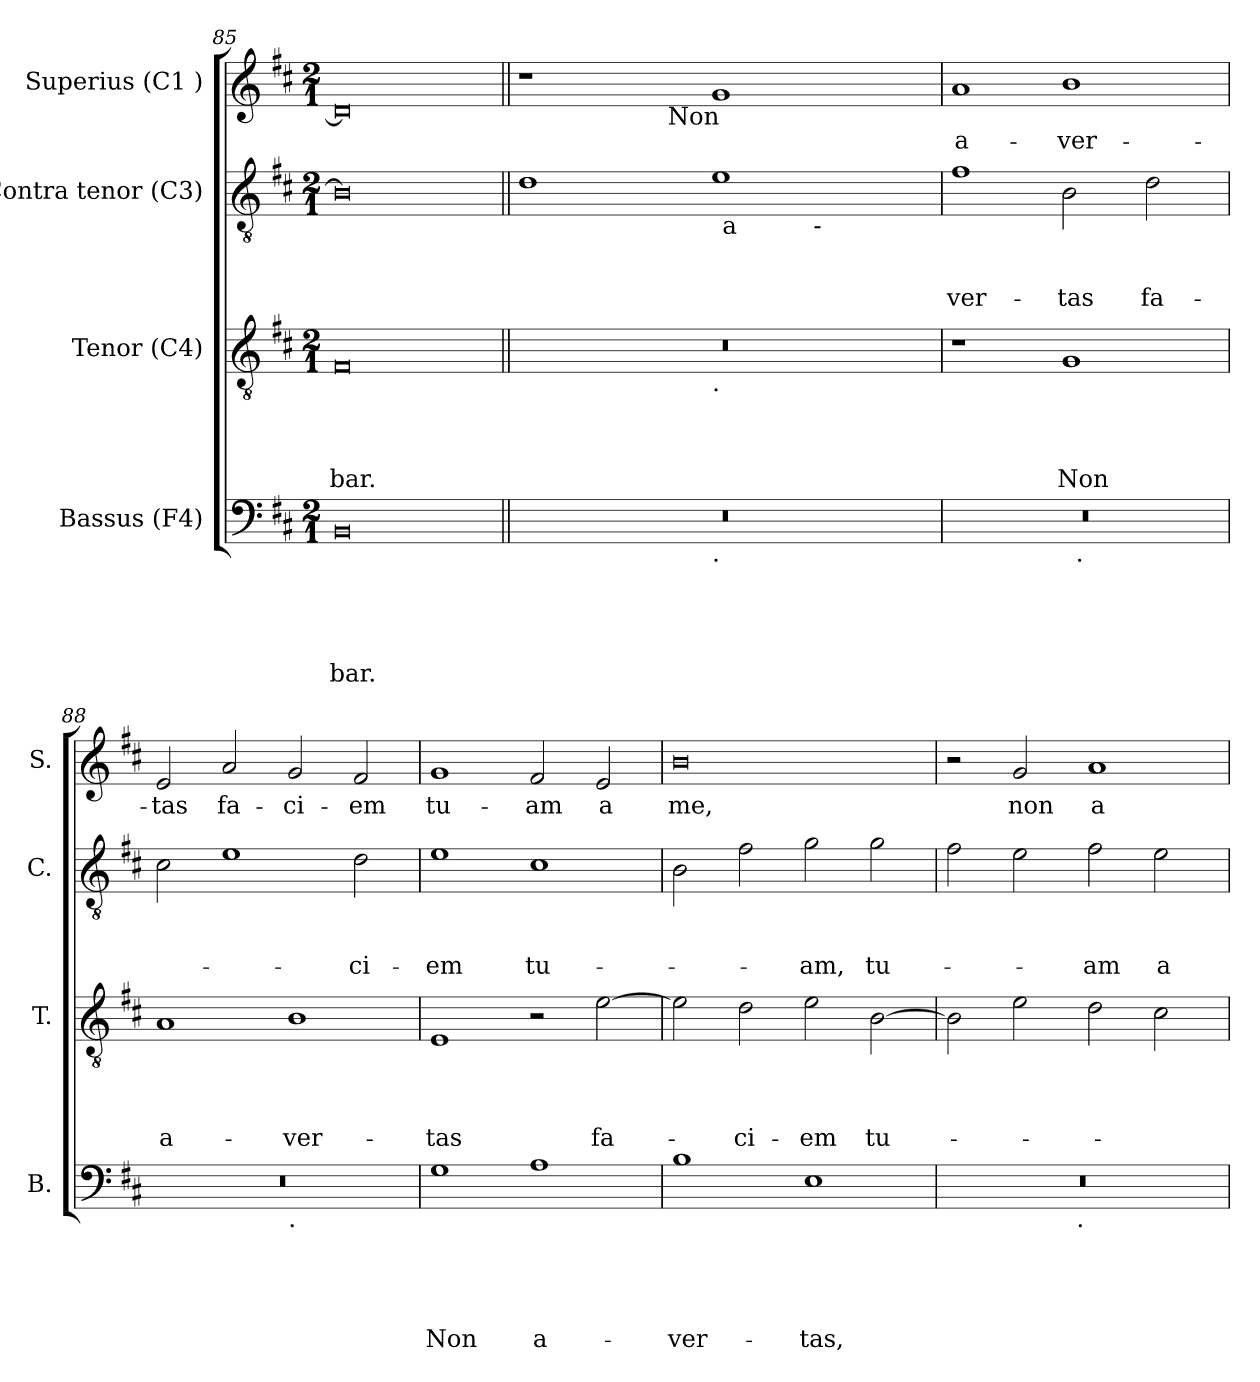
**kern	**text	**text	**text	**text	**text	**kern	**text	**text	**text	**text	**kern	**text	**text	**text	**kern	**text
*part4	*part4	*part4	*part4	*part4	*part4	*part3	*part3	*part3	*part3	*part3	*part2	*part2	*part2	*part2	*part1	*part1
*staff4	*staff4	*staff4	*staff4	*staff4	*staff4	*staff3	*staff3	*staff3	*staff3	*staff3	*staff2	*staff2	*staff2	*staff2	*staff1	*staff1
*I"Bassus (F4)	*	*	*	*	*	*I"Tenor (C4)	*	*	*	*	*I"Contra tenor (C3)	*	*	*	*I"Superius (C1 )	*
*I'B.	*	*	*	*	*	*I'T.	*	*	*	*	*I'C.	*	*	*	*I'S.	*
*clefF4	*	*	*	*	*	*clefGv2	*	*	*	*	*clefGv2	*	*	*	*clefG2	*
*k[f#c#]	*	*	*	*	*	*k[f#c#]	*	*	*	*	*k[f#c#]	*	*	*	*k[f#c#]	*
*D:	*	*	*	*	*	*D:	*	*	*	*	*D:	*	*	*	*D:	*
*M2/1	*	*	*	*	*	*M2/1	*	*	*	*	*M2/1	*	*	*	*M2/1	*
=85	=85	=85	=85	=85	=85	=85	=85	=85	=85	=85	=85	=85	=85	=85	=85	=85
!	!	!	!	!	!LO:LY:b	!	!	!	!	!LO:LY:b	!	!	!	!	!	!
0BB	.	.	.	.	-bar.	0F#	.	.	.	-bar.	0B]	.	.	.	0d]	.
=86||	=86||	=86||	=86||	=86||	=86||	=86||	=86||	=86||	=86||	=86||	=86||	=86||	=86||	=86||	=86||	=86||
!	!	!	!	!	!	!	!	!	!	!	!LO:TX:b:t=Non	!	!	!	!	!
*^	*	*	*	*	*	*^	*	*	*	*	*^	*	*	*	*^	*
*	*	*	*	*	*	*	*	*	*	*	*	*	*	*^	*	*	*	*	*	*
0r	1ryy	.	.	.	.	.	0r	1ryy	.	.	.	.	1d	3%2ryy	3%2ryy	.	.	.	1r	2ryy	.
.	.	.	.	.	.	.	.	.	.	.	.	.	.	.	.	.	.	.	.	4ryy	.
.	.	.	.	.	.	.	.	.	.	.	.	.	.	3ryy	3%2ryy	.	.	.	.	.	.
.	.	.	.	.	.	.	.	.	.	.	.	.	.	.	.	.	.	.	.	32ryy	.
!	!	!	!	!	!	!	!	!	!	!	!	!	!	!	!	!	!	!	!	!LO:TX:b:t=Non	!
.	.	.	.	.	.	.	.	.	.	.	.	.	.	.	.	.	.	.	.	1ryy	.
!	!	!	!	!	!	!	!	!LO:TX:b:t=.	!	!	!	!	!	!	!	!	!	!	!	!	!
!	!LO:TX:b:t=.	!	!	!	!	!	!	!	!	!	!	!	!	!	!	!	!	!	!	!	!
.	1ryy	.	.	.	.	.	.	1ryy	.	.	.	.	1e	48ryy	.	.	.	.	1g	.	.
!	!	!	!	!	!	!	!	!	!	!	!	!	!	!LO:TX:b:t=a	!	!	!	!	!	!	!
.	.	.	.	.	.	.	.	.	.	.	.	.	.	3%2ryy	.	.	.	.	.	.	.
.	.	.	.	.	.	.	.	.	.	.	.	.	.	.	12...ryy	.	.	.	.	.	.
!	!	!	!	!	!	!	!	!	!	!	!	!	!	!	!LO:TX:b:t=-	!	!	!	!	!	!
.	.	.	.	.	.	.	.	.	.	.	.	.	.	.	3ryy	.	.	.	.	.	.
.	.	.	.	.	.	.	.	.	.	.	.	.	.	6...ryy	.	.	.	.	.	.	.
.	.	.	.	.	.	.	.	.	.	.	.	.	.	.	.	.	.	.	.	8..ryy	.
.	.	.	.	.	.	.	.	.	.	.	.	.	.	.	6ryy	.	.	.	.	.	.
.	.	.	.	.	.	.	.	.	.	.	.	.	.	.	96ryy	.	.	.	.	.	.
!!LO:PB:g=z
=87	=87	=87	=87	=87	=87	=87	=87	=87	=87	=87	=87	=87	=87	=87	=87	=87	=87	=87	=87	=87	=87
!	!	!	!	!	!	!	!	!	!	!	!	!	!	!	!	!	!	!LO:LY:b	!	!	!LO:LY:b:rj
*	*	*	*	*	*	*	*v	*v	*	*	*	*	*	*	*	*	*	*	*v	*v	*
*	*	*	*	*	*	*	*	*	*	*	*	*v	*v	*v	*	*	*	*	*
0r	1ryy	.	.	.	.	.	1r	.	.	.	.	1f#	.	.	ver-	1a	a-
!	!	!	!	!	!	!	!	!	!	!	!LO:LY:b	!	!	!	!LO:LY:b	!	!LO:LY:b
.	32ryy	.	.	.	.	.	1G	.	.	.	Non	2B\	.	.	-tas	1b	-ver-
!	!LO:TX:b:t=.	!	!	!	!	!	!	!	!	!	!	!	!	!	!	!	!
.	2ryy	.	.	.	.	.	.	.	.	.	.	.	.	.	.	.	.
!	!	!	!	!	!	!	!	!	!	!	!	!	!	!	!LO:LY:b	!	!
.	.	.	.	.	.	.	.	.	.	.	.	2d\	.	.	fa-	.	.
.	4...ryy	.	.	.	.	.	.	.	.	.	.	.	.	.	.	.	.
=88	=88	=88	=88	=88	=88	=88	=88	=88	=88	=88	=88	=88	=88	=88	=88	=88	=88
!	!	!	!	!	!	!	!	!	!	!	!LO:LY:b:rj	!	!	!	!	!	!LO:LY:b
0r	1ryy	.	.	.	.	.	1A	.	.	.	a-	2c#\	.	.	.	2e/	-tas
!	!	!	!	!	!	!	!	!	!	!	!	!	!	!	!	!	!LO:LY:b
.	.	.	.	.	.	.	.	.	.	.	.	1e	.	.	.	2a/	fa-
!	!LO:TX:b:t=.	!	!	!	!	!	!	!	!	!	!	!	!	!	!	!	!
!	!	!	!	!	!	!	!	!	!	!	!LO:LY:b	!	!	!	!	!	!LO:LY:b
.	1ryy	.	.	.	.	.	1B	.	.	.	-ver-	.	.	.	.	2g/	-ci-
!	!	!	!	!	!	!	!	!	!	!	!	!	!	!	!LO:LY:b	!	!LO:LY:b
.	.	.	.	.	.	.	.	.	.	.	.	2d\	.	.	-ci-	2f#/	-em
=89	=89	=89	=89	=89	=89	=89	=89	=89	=89	=89	=89	=89	=89	=89	=89	=89	=89
!	!	!	!	!	!	!LO:LY:b	!	!	!	!	!LO:LY:b	!	!	!	!LO:LY:b	!	!LO:LY:b
*v	*v	*	*	*	*	*	*	*	*	*	*	*	*	*	*	*	*
1G	.	.	.	.	Non	1E	.	.	.	-tas	1e	.	.	-em	1g	tu-
!	!	!	!	!	!LO:LY:b:rj	!	!	!	!	!	!	!	!	!LO:LY:b	!	!LO:LY:b
1A	.	.	.	.	a-	2r	.	.	.	.	1c#	.	.	tu-	2f#/	-am
!	!	!	!	!	!	!	!	!	!	!LO:LY:b	!	!	!	!	!	!LO:LY:b
.	.	.	.	.	.	[>2e\	.	.	.	fa-	.	.	.	.	2e/	a
=90	=90	=90	=90	=90	=90	=90	=90	=90	=90	=90	=90	=90	=90	=90	=90	=90
!	!	!	!	!	!LO:LY:b	!	!	!	!	!	!	!	!	!	!	!LO:LY:b
1B	.	.	.	.	-ver-	2e\]	.	.	.	.	2B\	.	.	.	0b	me,
!	!	!	!	!	!	!	!	!	!	!LO:LY:b	!	!	!	!	!	!
.	.	.	.	.	.	2d\	.	.	.	-ci-	2f#\	.	.	.	.	.
!	!	!	!	!	!LO:LY:b	!	!	!	!	!LO:LY:b	!	!	!	!LO:LY:b	!	!
1E	.	.	.	.	-tas,	2e\	.	.	.	-em	2g\	.	.	-am,	.	.
!	!	!	!	!	!	!	!	!	!	!LO:LY:b	!	!	!	!LO:LY:b	!	!
.	.	.	.	.	.	[>2B\	.	.	.	tu-	2g\	.	.	tu-	.	.
=91	=91	=91	=91	=91	=91	=91	=91	=91	=91	=91	=91	=91	=91	=91	=91	=91
*^	*	*	*	*	*	*	*	*	*	*	*	*	*	*	*	*
0r	2ryy	.	.	.	.	.	2B\]	.	.	.	.	2f#\	.	.	.	2r	.
!	!	!	!	!	!	!	!	!	!	!	!	!	!	!	!	!	!LO:LY:b
.	4...ryy	.	.	.	.	.	2e\	.	.	.	.	2e\	.	.	.	2g/	non
!	!LO:TX:b:t=.	!	!	!	!	!	!	!	!	!	!	!	!	!	!	!	!
.	1ryy	.	.	.	.	.	.	.	.	.	.	.	.	.	.	.	.
!	!	!	!	!	!	!	!	!	!	!	!	!	!	!	!LO:LY:b	!	!LO:LY:b:rj
.	.	.	.	.	.	.	2d\	.	.	.	.	2f#\	.	.	-am	1a	a-
!	!	!	!	!	!	!	!	!	!	!	!	!	!	!	!LO:LY:b	!	!
.	.	.	.	.	.	.	2c#\	.	.	.	.	2e\	.	.	a	.	.
.	32ryy	.	.	.	.	.	.	.	.	.	.	.	.	.	.	.	.
*v	*v	*	*	*	*	*	*	*	*	*	*	*	*	*	*	*	*
=	=	=	=	=	=	=	=	=	=	=	=	=	=	=	=	=
*-	*-	*-	*-	*-	*-	*-	*-	*-	*-	*-	*-	*-	*-	*-	*-	*-
